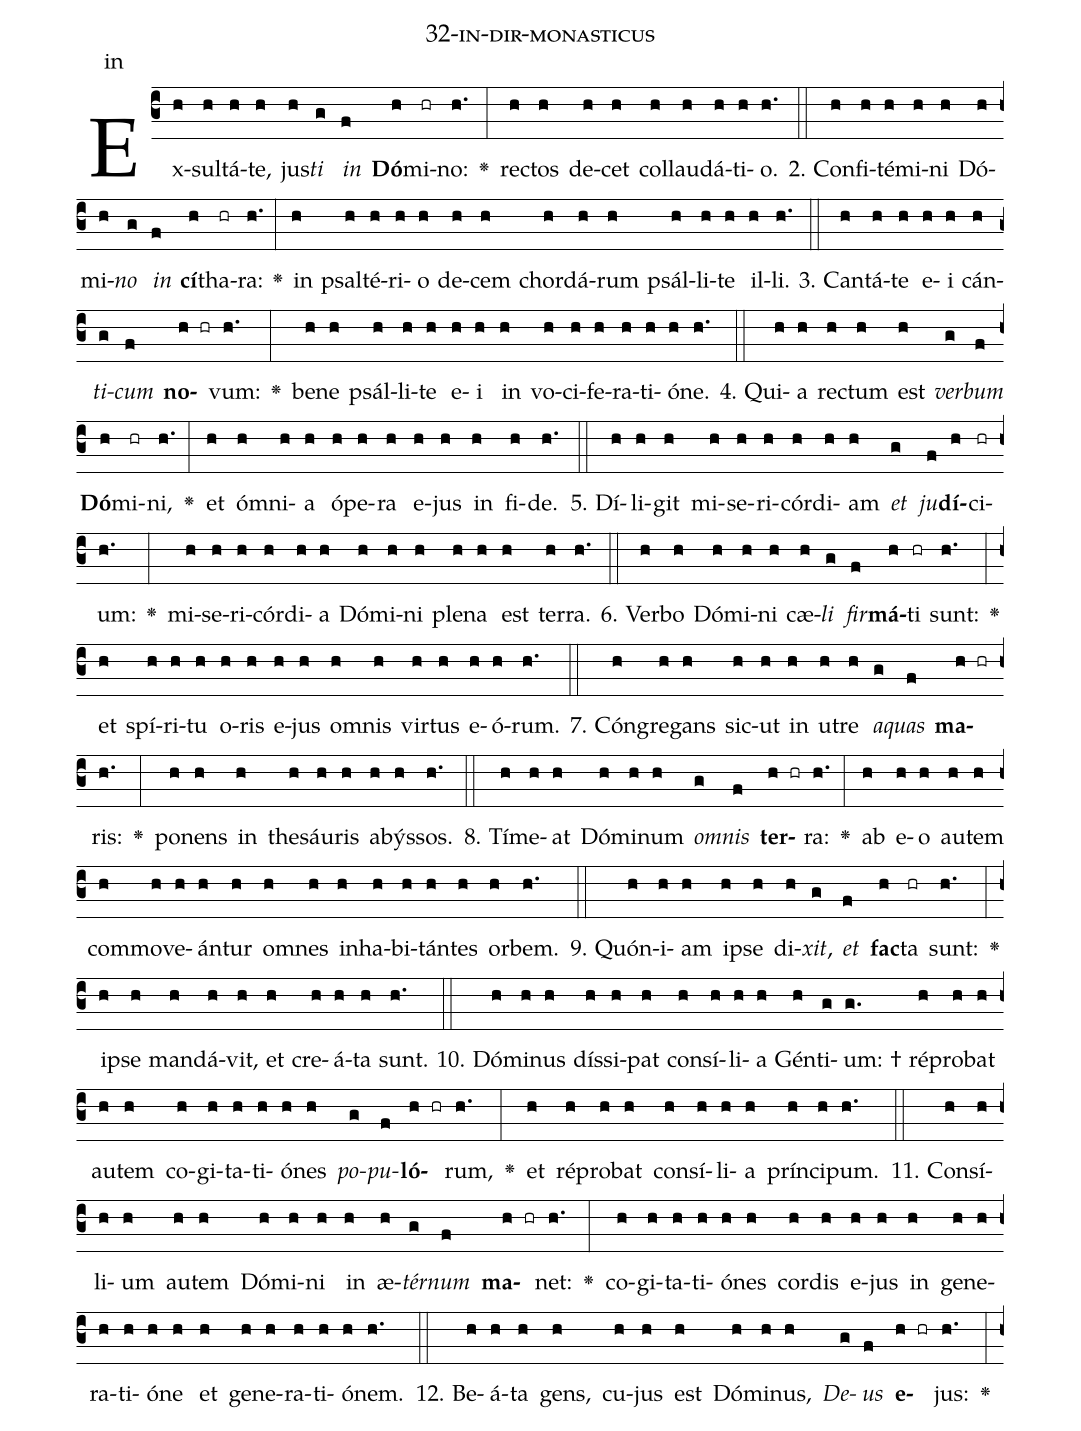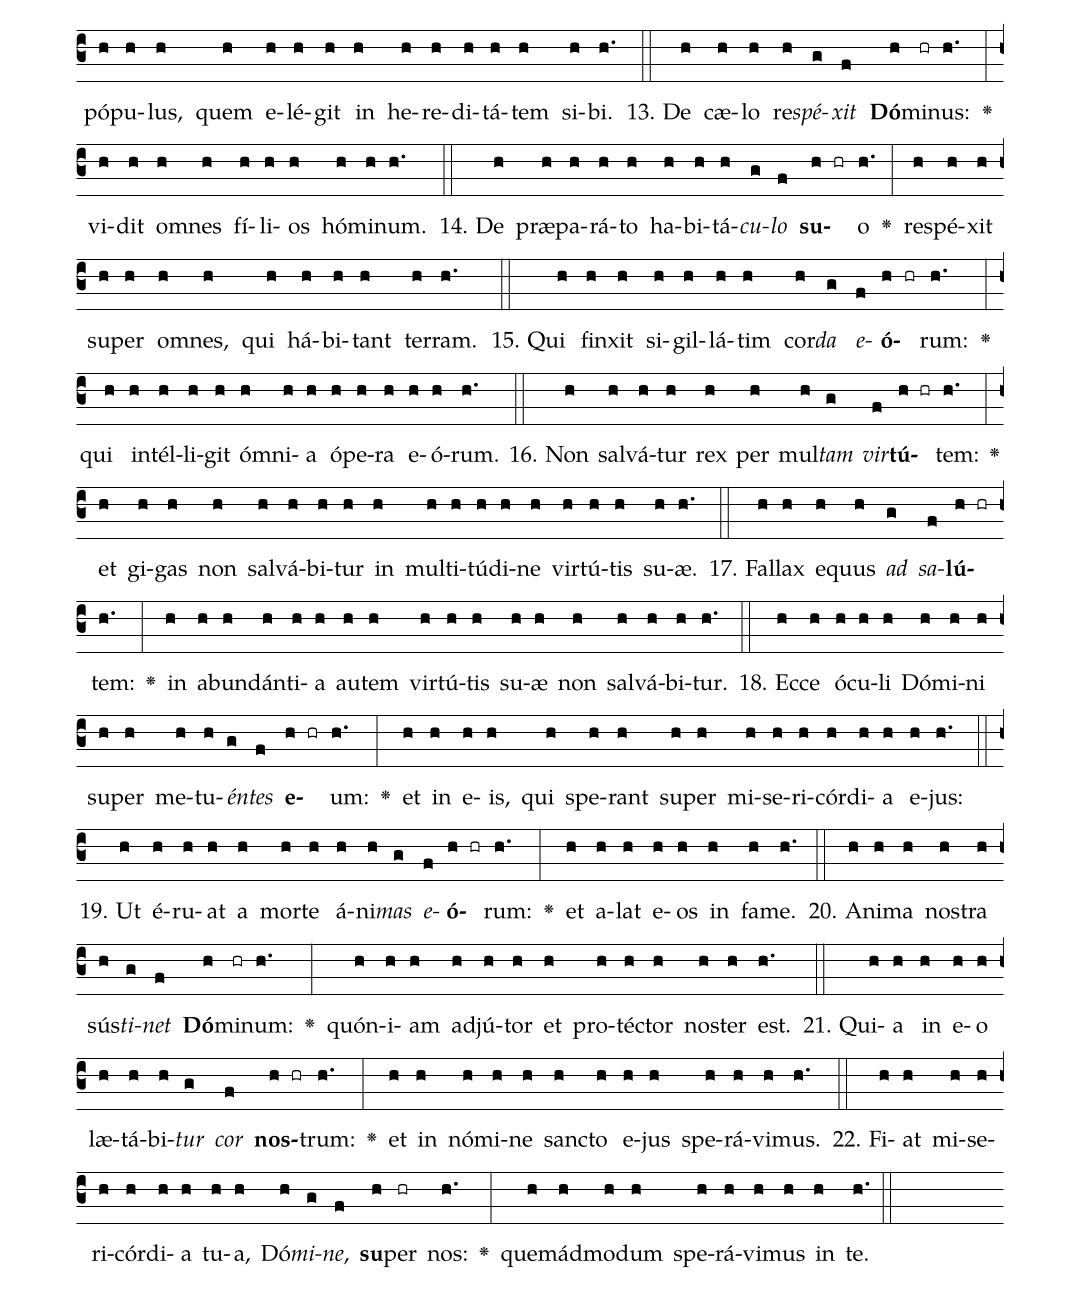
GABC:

name: 32-in-dir-monasticus;
annotation: in;
%%
(c3)Ex(h)sul(h)tá(h)te,(h) jus(h)<i>ti</i>(g) <i>in</i>(f) <b>Dó</b>(h)mi(hr)no:(h.) <v>\greheightstar</v>(:) rec(h)tos(h) de(h)cet(h) col(h)lau(h)dá(h)ti(h)o.(h.) (::)
2. Con(h)fi(h)té(h)mi(h)ni(h) Dó(h)mi(h)<i>no</i>(g) <i>in</i>(f) <b>cí</b>(h)tha(hr)ra:(h.) <v>\greheightstar</v>(:) in(h) psal(h)té(h)ri(h)o(h) de(h)cem(h) chor(h)dá(h)rum(h) psál(h)li(h)te(h) il(h)li.(h.) (::)
3. Can(h)tá(h)te(h) e(h)i(h) cán(h)<i>ti</i>(g)<i>cum</i>(f) <b>no</b>(h hr)vum:(h.) <v>\greheightstar</v>(:) be(h)ne(h) psál(h)li(h)te(h) e(h)i(h) in(h) vo(h)ci(h)fe(h)ra(h)ti(h)ó(h)ne.(h.) (::)
4. Qui(h)a(h) rec(h)tum(h) est(h) <i>ver</i>(g)<i>bum</i>(f) <b>Dó</b>(h)mi(hr)ni,(h.) <v>\greheightstar</v>(:) et(h) óm(h)ni(h)a(h) ó(h)pe(h)ra(h) e(h)jus(h) in(h) fi(h)de.(h.) (::)
5. Dí(h)li(h)git(h) mi(h)se(h)ri(h)cór(h)di(h)am(h) <i>et</i>(g) <i>ju</i>(f)<b>dí</b>(h)ci(hr)um:(h.) <v>\greheightstar</v>(:) mi(h)se(h)ri(h)cór(h)di(h)a(h) Dó(h)mi(h)ni(h) ple(h)na(h) est(h) ter(h)ra.(h.) (::)
6. Ver(h)bo(h) Dó(h)mi(h)ni(h) cæ(h)<i>li</i>(g) <i>fir</i>(f)<b>má</b>(h)ti(hr) sunt:(h.) <v>\greheightstar</v>(:) et(h) spí(h)ri(h)tu(h) o(h)ris(h) e(h)jus(h) om(h)nis(h) vir(h)tus(h) e(h)ó(h)rum.(h.) (::)
7. Cón(h)gre(h)gans(h) sic(h)ut(h) in(h) u(h)tre(h) <i>a</i>(g)<i>quas</i>(f) <b>ma</b>(h hr)ris:(h.) <v>\greheightstar</v>(:) po(h)nens(h) in(h) the(h)sáu(h)ris(h) a(h)býs(h)sos.(h.) (::)
8. Tí(h)me(h)at(h) Dó(h)mi(h)num(h) <i>om</i>(g)<i>nis</i>(f) <b>ter</b>(h hr)ra:(h.) <v>\greheightstar</v>(:) ab(h) e(h)o(h) au(h)tem(h) com(h)mo(h)ve(h)án(h)tur(h) om(h)nes(h) in(h)ha(h)bi(h)tán(h)tes(h) or(h)bem.(h.) (::)
9. Quón(h)i(h)am(h) ip(h)se(h) di(h)<i>xit</i>,(g) <i>et</i>(f) <b>fac</b>(h)ta(hr) sunt:(h.) <v>\greheightstar</v>(:) ip(h)se(h) man(h)dá(h)vit,(h) et(h) cre(h)á(h)ta(h) sunt.(h.) (::)
10. Dó(h)mi(h)nus(h) dís(h)si(h)pat(h) con(h)sí(h)li(h)a(h) Gén(h)ti(g)um: †(g.) ré(h)pro(h)bat(h) au(h)tem(h) co(h)gi(h)ta(h)ti(h)ó(h)nes(h) <i>po</i>(g)<i>pu</i>(f)<b>ló</b>(h hr)rum,(h.) <v>\greheightstar</v>(:) et(h) ré(h)pro(h)bat(h) con(h)sí(h)li(h)a(h) prín(h)ci(h)pum.(h.) (::)
11. Con(h)sí(h)li(h)um(h) au(h)tem(h) Dó(h)mi(h)ni(h) in(h) æ(h)<i>tér</i>(g)<i>num</i>(f) <b>ma</b>(h hr)net:(h.) <v>\greheightstar</v>(:) co(h)gi(h)ta(h)ti(h)ó(h)nes(h) cor(h)dis(h) e(h)jus(h) in(h) ge(h)ne(h)ra(h)ti(h)ó(h)ne(h) et(h) ge(h)ne(h)ra(h)ti(h)ó(h)nem.(h.) (::)
12. Be(h)á(h)ta(h) gens,(h) cu(h)jus(h) est(h) Dó(h)mi(h)nus,(h) <i>De</i>(g)<i>us</i>(f) <b>e</b>(h hr)jus:(h.) <v>\greheightstar</v>(:) pó(h)pu(h)lus,(h) quem(h) e(h)lé(h)git(h) in(h) he(h)re(h)di(h)tá(h)tem(h) si(h)bi.(h.) (::)
13. De(h) cæ(h)lo(h) re(h)<i>spé</i>(g)<i>xit</i>(f) <b>Dó</b>(h)mi(hr)nus:(h.) <v>\greheightstar</v>(:) vi(h)dit(h) om(h)nes(h) fí(h)li(h)os(h) hó(h)mi(h)num.(h.) (::)
14. De(h) præ(h)pa(h)rá(h)to(h) ha(h)bi(h)tá(h)<i>cu</i>(g)<i>lo</i>(f) <b>su</b>(h hr)o(h.) <v>\greheightstar</v>(:) re(h)spé(h)xit(h) su(h)per(h) om(h)nes,(h) qui(h) há(h)bi(h)tant(h) ter(h)ram.(h.) (::)
15. Qui(h) fin(h)xit(h) si(h)gil(h)lá(h)tim(h) cor(h)<i>da</i>(g) <i>e</i>(f)<b>ó</b>(h hr)rum:(h.) <v>\greheightstar</v>(:) qui(h) in(h)tél(h)li(h)git(h) óm(h)ni(h)a(h) ó(h)pe(h)ra(h) e(h)ó(h)rum.(h.) (::)
16. Non(h) sal(h)vá(h)tur(h) rex(h) per(h) mul(h)<i>tam</i>(g) <i>vir</i>(f)<b>tú</b>(h hr)tem:(h.) <v>\greheightstar</v>(:) et(h) gi(h)gas(h) non(h) sal(h)vá(h)bi(h)tur(h) in(h) mul(h)ti(h)tú(h)di(h)ne(h) vir(h)tú(h)tis(h) su(h)æ.(h.) (::)
17. Fal(h)lax(h) e(h)quus(h) <i>ad</i>(g) <i>sa</i>(f)<b>lú</b>(h hr)tem:(h.) <v>\greheightstar</v>(:) in(h) ab(h)un(h)dán(h)ti(h)a(h) au(h)tem(h) vir(h)tú(h)tis(h) su(h)æ(h) non(h) sal(h)vá(h)bi(h)tur.(h.) (::)
18. Ec(h)ce(h) ó(h)cu(h)li(h) Dó(h)mi(h)ni(h) su(h)per(h) me(h)tu(h)<i>én</i>(g)<i>tes</i>(f) <b>e</b>(h hr)um:(h.) <v>\greheightstar</v>(:) et(h) in(h) e(h)is,(h) qui(h) spe(h)rant(h) su(h)per(h) mi(h)se(h)ri(h)cór(h)di(h)a(h) e(h)jus:(h.) (::)
19. Ut(h) é(h)ru(h)at(h) a(h) mor(h)te(h) á(h)ni(h)<i>mas</i>(g) <i>e</i>(f)<b>ó</b>(h hr)rum:(h.) <v>\greheightstar</v>(:) et(h) a(h)lat(h) e(h)os(h) in(h) fa(h)me.(h.) (::)
20. A(h)ni(h)ma(h) nos(h)tra(h) sús(h)<i>ti</i>(g)<i>net</i>(f) <b>Dó</b>(h)mi(hr)num:(h.) <v>\greheightstar</v>(:) quón(h)i(h)am(h) ad(h)jú(h)tor(h) et(h) pro(h)téc(h)tor(h) nos(h)ter(h) est.(h.) (::)
21. Qui(h)a(h) in(h) e(h)o(h) læ(h)tá(h)bi(h)<i>tur</i>(g) <i>cor</i>(f) <b>nos</b>(h hr)trum:(h.) <v>\greheightstar</v>(:) et(h) in(h) nó(h)mi(h)ne(h) sanc(h)to(h) e(h)jus(h) spe(h)rá(h)vi(h)mus.(h.) (::)
22. Fi(h)at(h) mi(h)se(h)ri(h)cór(h)di(h)a(h) tu(h)a,(h) Dó(h)<i>mi</i>(g)<i>ne</i>,(f) <b>su</b>(h)per(hr) nos:(h.) <v>\greheightstar</v>(:) quem(h)ád(h)mo(h)dum(h) spe(h)rá(h)vi(h)mus(h) in(h) te.(h.) (::)
